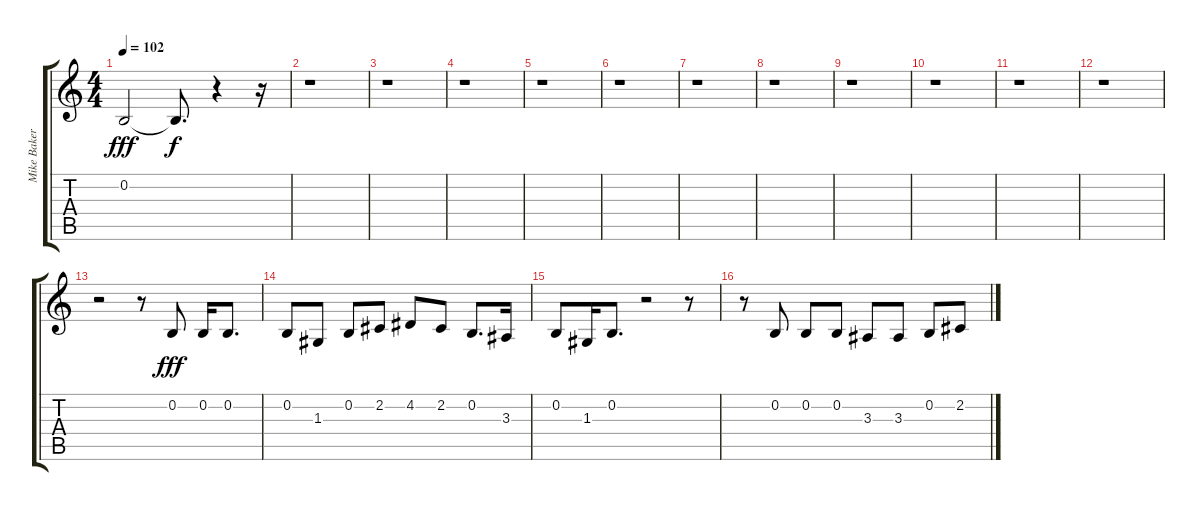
\track ("Mike Baker" "Mike Baker") {instrument tenorsax}
\staff {score tabs}
\tuning (E4 B3 G3 D3 A2 E2) {hide}
\ts (4 4)
\tempo 102
\clef g2
\ks c
0.2.2{dy fff} 0.2{t}.8{d dy f} r.4 r.16 |
r.1 |
r.1 |
r.1 |
r.1 |
r.1 |
r.1 |
r.1 |
r.1 |
r.1 |
r.1 |
r.1 |
r.2 r.8 0.2.8{dy fff} 0.2.16 0.2.8{d} |
0.2.8 1.3.8 0.2.8 2.2.8 4.2.8 2.2.8 0.2.8{d} 3.3.16 |
0.2.8 1.3.16 0.2.8{d} r.2 r.8 |
r.8 0.2.8 0.2.8 0.2.8 3.3.8 3.3.8 0.2.8 2.2.8
